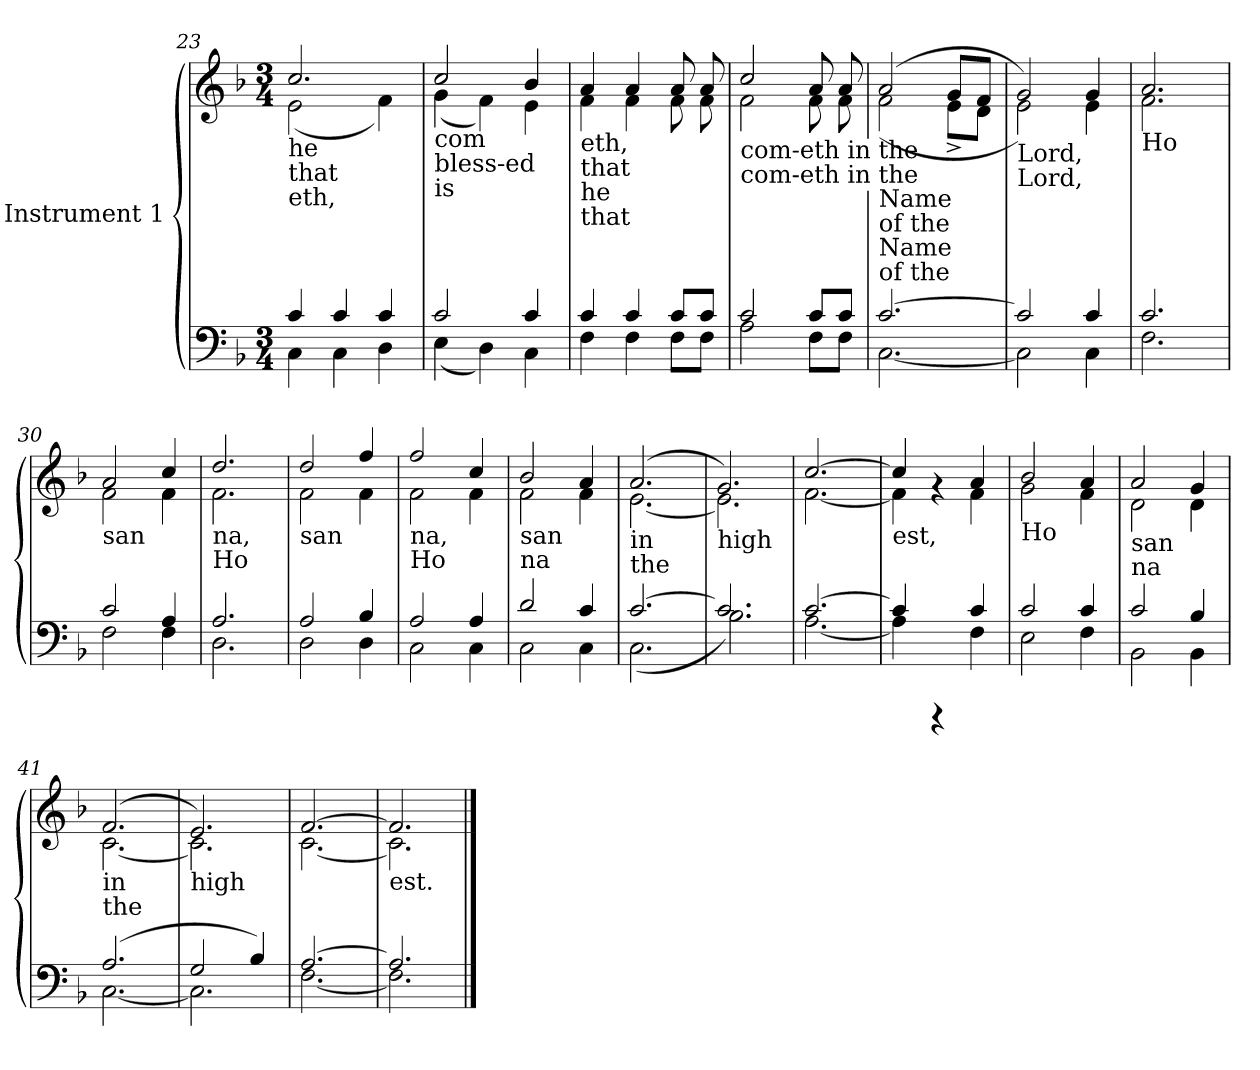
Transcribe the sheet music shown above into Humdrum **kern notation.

**kern	**kern
*part2	*part1
*staff2	*staff1
*I"Instrument 1	*I"Instrument 1
!!LO:LB:g=z
*clefF4	*clefG2
*k[b-]	*k[b-]
*F:	*F:
*M3/4	*M3/4
=23	=23
*^	*^
!	!	!LO:TX:b:t=he	!
!	!	!LO:TX:b:t=that	!
!	!	!LO:TX:b:t=eth,	!
4c/	4C\	2.cc/	(<2e\
4c/	4C\	.	.
4c/	4D\	.	4f\)
=24	=24	=24	=24
!	!	!LO:TX:b:t=com	!
!	!	!LO:TX:b:t=bless-ed	!
!	!	!LO:TX:b:t=is	!
2c/	(<4E\	2cc/	(<4g\
.	4D\)	.	4f\)
4c/	4C\	4b-/	4e\
=25	=25	=25	=25
!	!	!LO:TX:b:t=eth,	!
!	!	!LO:TX:b:t=that	!
!	!	!LO:TX:b:t=he	!
!	!	!LO:TX:b:t=that	!
4c/	4F\	4a/	4f\
4c/	4F\	4a/	4f\
8c/L	8F\L	8a/	8f\
8c/J	8F\J	8a/	8f\
=26	=26	=26	=26
!	!	!LO:TX:b:t=com-eth in the	!
!	!	!LO:TX:b:t=com-eth in the	!
2c/	2A\	2cc/	2f\
8c/L	8F\L	8a/	8f\
8c/J	8F\J	8a/	8f\
=27	=27	=27	=27
!	!	!LO:TX:b:t=Name	!
!	!	!LO:TX:b:t=of the	!
!	!	!LO:TX:b:t=Name	!
!	!	!LO:TX:b:t=of the	!
[>2.c/	[<2.C\	(>2a/	(<2f\
.	.	8g/L	8e^<\L
.	.	8f/J	8d\J
=28	=28	=28	=28
!	!	!LO:TX:b:t=Lord,	!
!	!	!LO:TX:b:t=Lord,	!
2c/]	2C\]	2g/)	2e\)
4c/	4C\	4g/	4e\
=29	=29	=29	=29
!	!	!LO:TX:b:t=Ho	!
2.c/	2.F\	2.a/	2.f\
=30	=30	=30	=30
!	!	!LO:TX:b:t=san	!
2c/	2F\	2a/	2f\
4A/	4F\	4cc/	4f\
!!LO:PB:g=z	!!
=31	=31	=31	=31
!	!	!LO:TX:b:t=na,	!
!	!	!LO:TX:b:t=Ho	!
2.A/	2.D\	2.dd/	2.f\
=32	=32	=32	=32
!	!	!LO:TX:b:t=san	!
2A/	2D\	2dd/	2f\
4B-/	4D\	4ff/	4f\
=33	=33	=33	=33
!	!	!LO:TX:b:t=na,	!
!	!	!LO:TX:b:t=Ho	!
2A/	2C\	2ff/	2f\
4A/	4C\	4cc/	4f\
=34	=34	=34	=34
!	!	!LO:TX:b:t=san	!
!	!	!LO:TX:b:t=na	!
2d/	2C\	2b-/	2f\
4c/	4C\	4a/	4f\
=35	=35	=35	=35
!	!	!LO:TX:b:t=in	!
!	!	!LO:TX:b:t=the	!
[>2.c/	(<2.C\	(>2.a/	[<2.e\
=36	=36	=36	=36
!	!	!LO:TX:b:t=high	!
2.c/]	2.B-\)	2.g/)	2.e\]
=37	=37	=37	=37
[>2.c/	[<2.A\	[>2.cc/	[<2.f\
=38	=38	=38	=38
!	!	!LO:TX:b:t=est,	!
4c/]	4A\]	4cc/]	4f\]
4rCCC	4ryy	4rf	4ryy
4c/	4F\	4a/	4f\
=39	=39	=39	=39
!	!	!LO:TX:b:t=Ho	!
2c/	2E\	2b-/	2g\
4c/	4F\	4a/	4f\
!!LO:LB:g=z	!!
=40	=40	=40	=40
!	!	!LO:TX:b:t=san	!
!	!	!LO:TX:b:t=na	!
2c/	2BB-\	2a/	2d\
4B-/	4BB-\	4g/	4d\
=41	=41	=41	=41
!	!	!LO:TX:b:t=in	!
!	!	!LO:TX:b:t=the	!
(>2.A/	[<2.C\	(>2.f/	[<2.c\
=42	=42	=42	=42
!	!	!LO:TX:b:t=high	!
2G/	2.C\]	2.e/)	2.c\]
4B-/)	.	.	.
=43	=43	=43	=43
[>2.A/	[<2.F\	[>2.f/	[<2.c\
=44	=44	=44	=44
!	!	!LO:TX:b:t=est.	!
2.A/]	2.F\]	2.f/]	2.c\]
*v	*v	*	*
*	*v	*v
==	==
*-	*-
